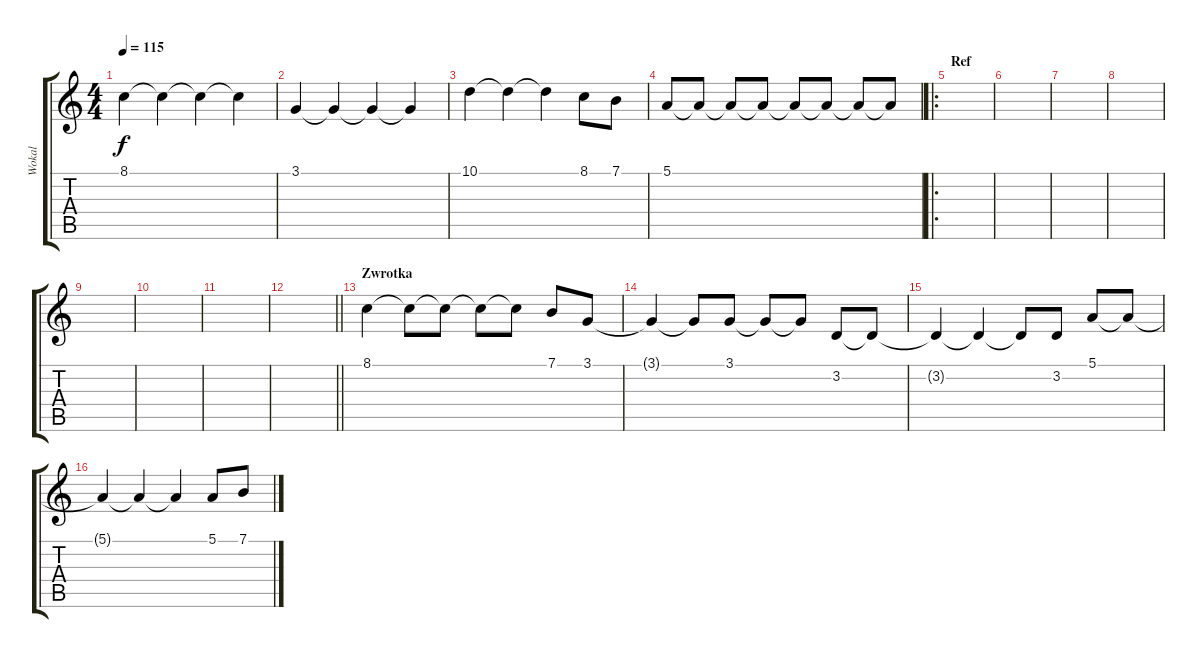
\track ("Wokal" "Wokal") {instrument violin}
\staff {score tabs}
\tuning (E4 B3 G3 D3 A2 E2) {hide}
\ts (4 4)
\tempo 115
\clef g2
\ks c
8.1.4{dy f} 8.1{t}.4 8.1{t}.4 8.1{t}.4 |
3.1.4 3.1{t}.4 3.1{t}.4 3.1{t}.4 |
10.1.4 10.1{t}.4 10.1{t}.4 8.1.8 7.1.8 |
5.1.8 5.1{t}.8 5.1{t}.8 5.1{t}.8 5.1{t}.8 5.1{t}.8 5.1{t}.8 5.1{t}.8 |
\ro
\section ("" "Ref")
|
|
|
|
|
|
|
\barLineRight lightlight
|
\section ("" "Zwrotka")
8.1.4 8.1{t}.8 8.1{t}.8 8.1{t}.8 8.1{t}.8 7.1.8 3.1.8 |
3.1{t}.4 3.1{t}.8 3.1.8 3.1{t}.8 3.1{t}.8 3.2.8 3.2{t}.8 |
3.2{t}.4 3.2{t}.4 3.2{t}.8 3.2.8 5.1.8 5.1{t}.8 |
5.1{t}.4 5.1{t}.4 5.1{t}.4 5.1.8 7.1.8
